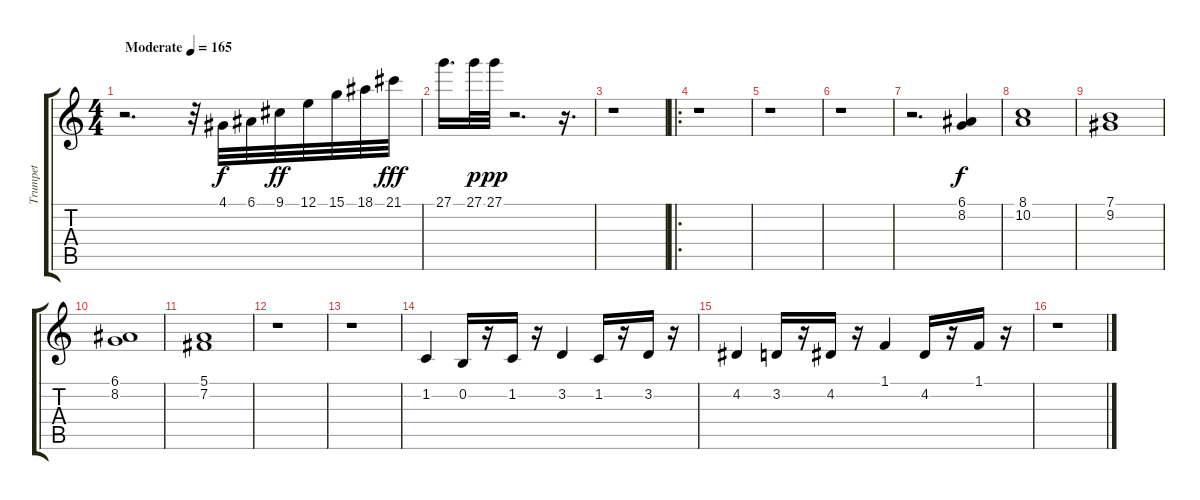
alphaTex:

\track ("Trumpet" "Trumpet") {instrument trumpet}
\staff {score tabs}
\tuning (E4 B3 G3 D3 A2 E2) {hide}
\ts (4 4)
\tempo (165 "Moderate")
\clef g2
\ks c
r.2{d dy f instrument trumpet} r.32 4.1.32 6.1.32 9.1.32{dy ff} 12.1.32 15.1.32 18.1.32 21.1.32{dy fff} |
27.1.16{d} 27.1.32{dy p} 27.1.32{dy pp} r.2{d} r.16{d} |
r.1 |
\ro
r.1 |
r.1 |
r.1 |
r.2{d} (6.1 8.2).4{dy f} |
(8.1 10.2).1 |
(7.1 9.2).1 |
(6.1 8.2).1 |
(5.1 7.2).1 |
r.1 |
r.1 |
1.2.4 0.2.16 r.16 1.2.16 r.16 3.2.4 1.2.16 r.16 3.2.16 r.16 |
4.2.4 3.2.16 r.16 4.2.16 r.16 1.1.4 4.2.16 r.16 1.1.16 r.16 |
r.1
